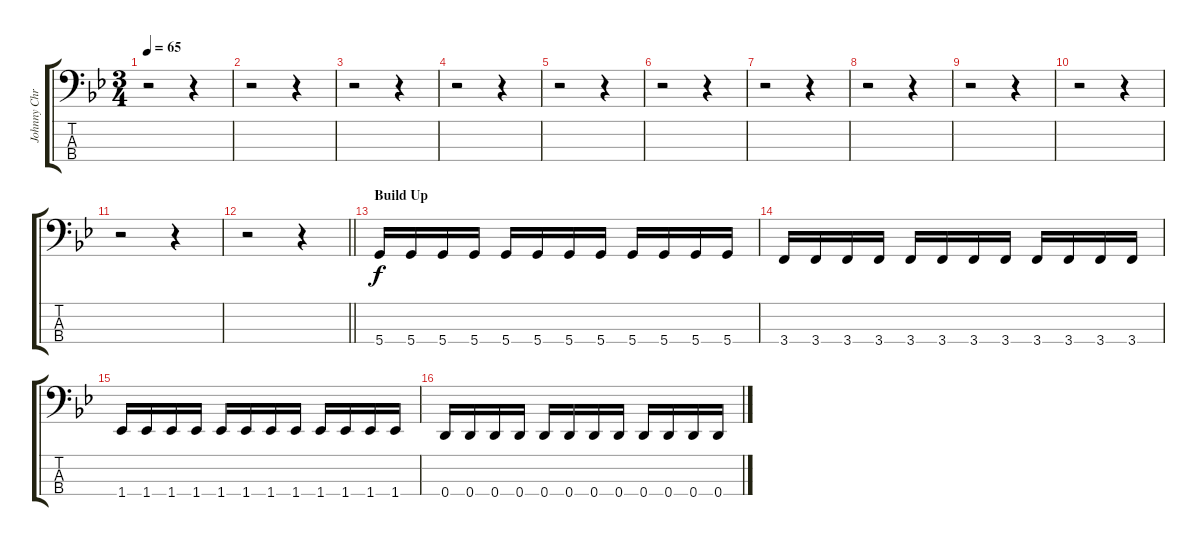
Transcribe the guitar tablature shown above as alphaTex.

\track ("Johnny Christ" "Johnny Chr") {instrument electricbassfinger}
\staff {score tabs}
\tuning (G2 D2 A1 D1) {hide}
\ts (3 4)
\tempo 65
\clef f4
\ks bb
r.2{dy f} r.4 |
r.2 r.4 |
r.2 r.4 |
r.2 r.4 |
r.2 r.4 |
r.2 r.4 |
r.2 r.4 |
r.2 r.4 |
r.2 r.4 |
r.2 r.4 |
r.2 r.4 |
\barLineRight lightlight
r.2 r.4 |
\section ("" "Build Up")
5.4.16{volume 12} 5.4.16 5.4.16 5.4.16 5.4.16 5.4.16 5.4.16 5.4.16 5.4.16 5.4.16 5.4.16 5.4.16 |
3.4.16 3.4.16 3.4.16 3.4.16 3.4.16 3.4.16 3.4.16 3.4.16 3.4.16 3.4.16 3.4.16 3.4.16 |
1.4.16 1.4.16 1.4.16 1.4.16 1.4.16 1.4.16 1.4.16 1.4.16 1.4.16 1.4.16 1.4.16 1.4.16 |
0.4.16 0.4.16 0.4.16 0.4.16 0.4.16 0.4.16 0.4.16 0.4.16 0.4.16 0.4.16 0.4.16 0.4.16
